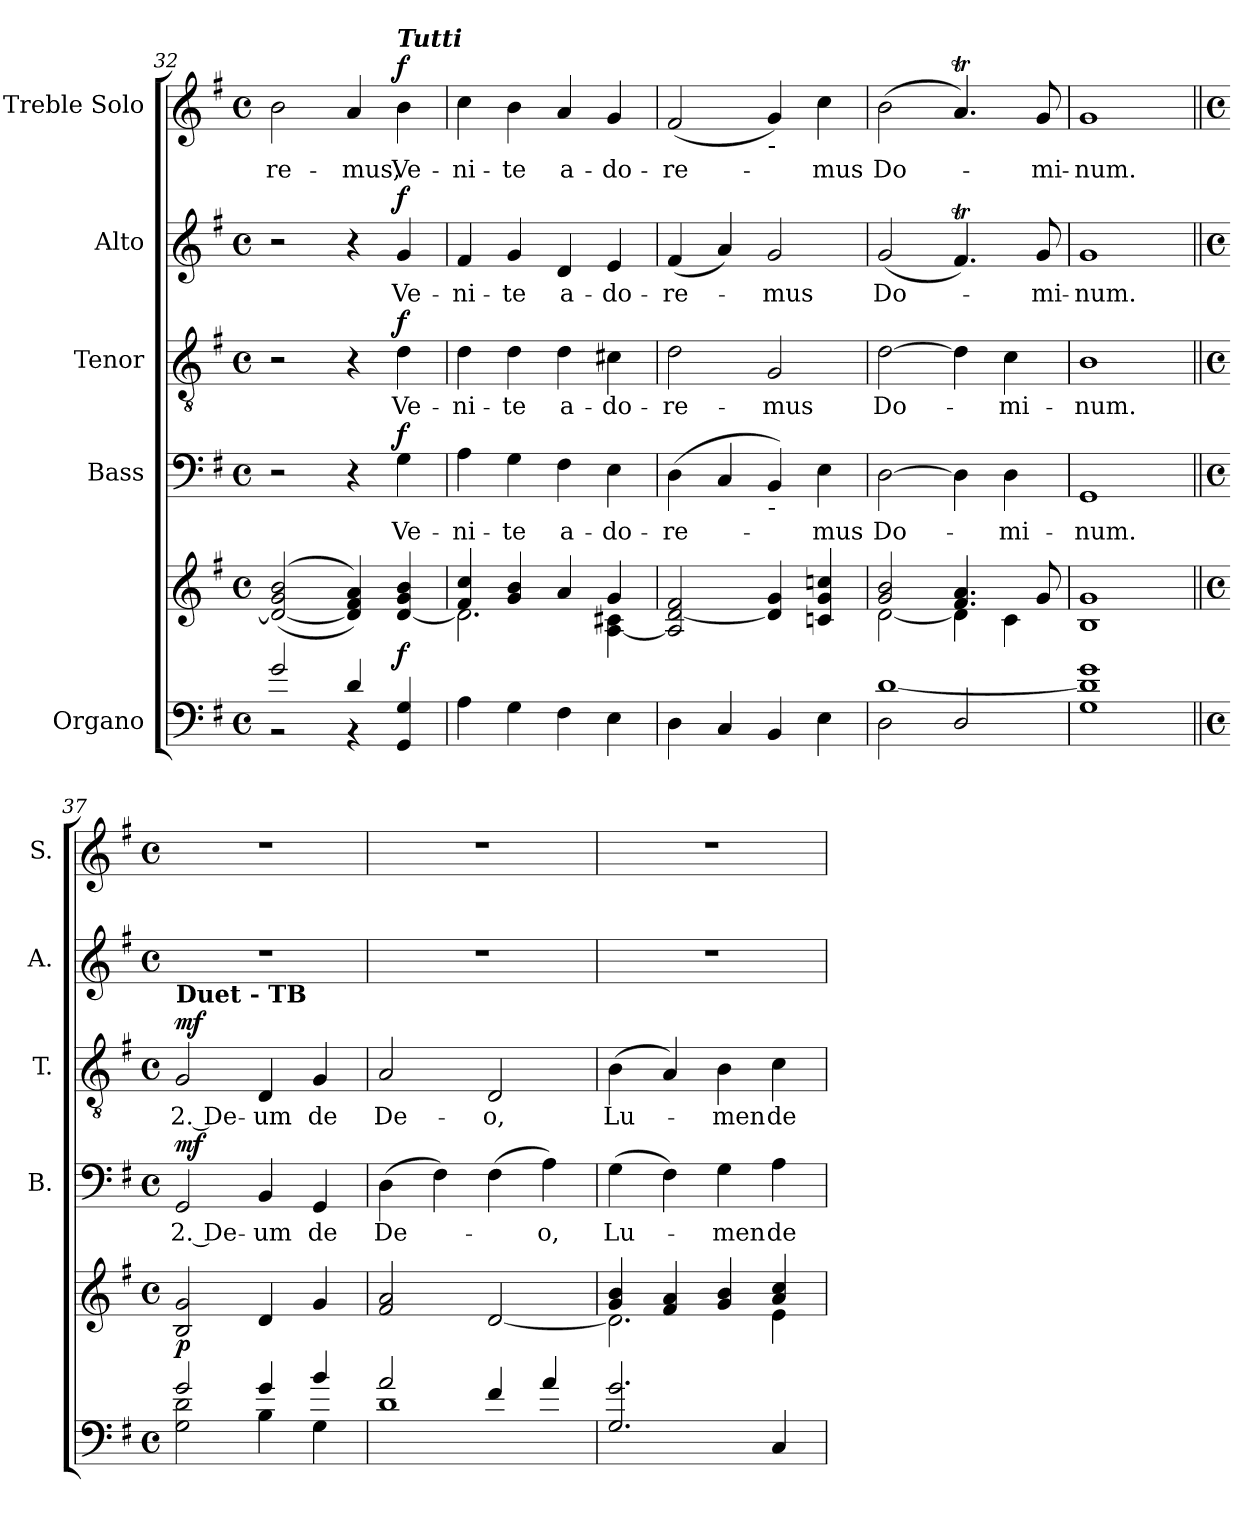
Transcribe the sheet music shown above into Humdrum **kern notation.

**kern	**kern	**dynam	**kern	**text	**dynam	**kern	**text	**dynam	**kern	**text	**dynam	**kern	**text	**dynam
*part5	*part5	*part5	*part4	*part4	*part4	*part3	*part3	*part3	*part2	*part2	*part2	*part1	*part1	*part1
*staff6	*staff5	*staff5/6	*staff4	*staff4	*staff4	*staff3	*staff3	*staff3	*staff2	*staff2	*staff2	*staff1	*staff1	*staff1
*I"Organo	*	*	*I"Bass	*	*	*I"Tenor	*	*	*I"Alto	*	*	*I"Treble Solo	*	*
*	*	*	*I'B.	*	*	*I'T.	*	*	*I'A.	*	*	*I'S.	*	*
*clefF4	*clefG2	*	*clefF4	*	*	*clefGv2	*	*	*clefG2	*	*	*clefG2	*	*
*	*	*	*	*	*	*ITrd7c12	*	*	*	*	*	*	*	*
*k[f#]	*k[f#]	*	*k[f#]	*	*	*k[f#]	*	*	*k[f#]	*	*	*k[f#]	*	*
*G:	*G:	*	*G:	*	*	*G:	*	*	*G:	*	*	*G:	*	*
*M4/4	*M4/4	*	*M4/4	*	*	*M4/4	*	*	*M4/4	*	*	*M4/4	*	*
*met(c)	*met(c)	*	*met(c)	*	*	*met(c)	*	*	*met(c)	*	*	*met(c)	*	*
*8ba	*	*	*	*	*	*	*	*	*	*	*	*	*	*
=32	=32	=32	=32	=32	=32	=32	=32	=32	=32	=32	=32	=32	=32	=32
*^	*	*	*	*	*	*	*	*	*	*	*	*	*	*
!	!	!	!	!	!	!	!	!	!	!	!	!	!	!LO:LY:b:color=#000000	!
2Gi/	2r	((2di/_< 2gi 2bi	.	2r	.	.	2r	.	.	2r	.	.	2bi\	-re-	.
!	!	!	!	!	!	!	!	!	!	!	!	!	!	!LO:LY:b:color=#000000	!
4Di/	4r	4di/] 4f#i 4ai))	.	4r	.	.	4r	.	.	4r	.	.	4ai/	-mus,	.
!	!	!	!	!	!LO:LY:b:color=#000000	!	!	!	!	!	!	!	!	!	!
!	!	!	!	!	!	!	!	!LO:LY:b:color=#000000	!	!	!	!	!	!	!
!	!	!	!	!	!	!	!	!	!	!	!LO:LY:b:color=#000000	!	!	!	!
!	!	!	!	!	!	!	!	!	!	!	!	!	!LO:TX:a:Bi:t=Tutti	!	!
!	!	!	!	!	!	!	!	!	!	!	!	!	!	!LO:LY:b:color=#000000	!
4GGGi/ 4GGi	4ryy	[<4di/ 4gi 4bi	f	4Gi\	Ve-	f	4Di\	Ve-	f	4gi/	Ve-	f	4bi\	Ve-	f
*v	*v	*	*	*	*	*	*	*	*	*	*	*	*	*	*
=33	=33	=33	=33	=33	=33	=33	=33	=33	=33	=33	=33	=33	=33	=33
*	*^	*	*	*	*	*	*	*	*	*	*	*	*	*
*^	*	*	*	*	*	*	*	*	*	*	*	*	*	*	*
!	!	!	!	!	!	!LO:LY:b:color=#000000	!	!	!	!	!	!	!	!	!	!
*v	*v	*	*	*	*	*	*	*	*	*	*	*	*	*	*	*
*^	*	*	*	*	*	*	*	*	*	*	*	*	*	*	*
!	!	!	!	!	!	!	!	!	!LO:LY:b:color=#000000	!	!	!	!	!	!	!
*v	*v	*	*	*	*	*	*	*	*	*	*	*	*	*	*	*
*^	*	*	*	*	*	*	*	*	*	*	*	*	*	*	*
!	!	!	!	!	!	!	!	!	!	!	!	!LO:LY:b:color=#000000	!	!	!	!
*v	*v	*	*	*	*	*	*	*	*	*	*	*	*	*	*	*
*^	*	*	*	*	*	*	*	*	*	*	*	*	*	*	*
!	!	!	!	!	!	!	!	!	!	!	!	!	!	!	!LO:LY:b:color=#000000	!
*v	*v	*	*	*	*	*	*	*	*	*	*	*	*	*	*	*
4AAi\	4f#i/ 4cci	2.di\]	.	4Ai\	-ni-	.	4Di\	-ni-	.	4f#i/	-ni-	.	4cci\	-ni-	.
!	!	!	!	!	!LO:LY:b:color=#000000	!	!	!	!	!	!	!	!	!	!
!	!	!	!	!	!	!	!	!LO:LY:b:color=#000000	!	!	!	!	!	!	!
!	!	!	!	!	!	!	!	!	!	!	!LO:LY:b:color=#000000	!	!	!	!
!	!	!	!	!	!	!	!	!	!	!	!	!	!	!LO:LY:b:color=#000000	!
4GGi\	4gi/ 4bi	.	.	4Gi\	-te	.	4Di\	-te	.	4gi/	-te	.	4bi\	-te	.
!	!	!	!	!	!LO:LY:b:color=#000000	!	!	!	!	!	!	!	!	!	!
!	!	!	!	!	!	!	!	!LO:LY:b:color=#000000	!	!	!	!	!	!	!
!	!	!	!	!	!	!	!	!	!	!	!LO:LY:b:color=#000000	!	!	!	!
!	!	!	!	!	!	!	!	!	!	!	!	!	!	!LO:LY:b:color=#000000	!
4FF#i\	4ai/	.	.	4F#i\	a-	.	4Di\	a-	.	4di/	a-	.	4ai/	a-	.
!	!	!	!	!	!LO:LY:b:color=#000000	!	!	!	!	!	!	!	!	!	!
!	!	!	!	!	!	!	!	!LO:LY:b:color=#000000	!	!	!	!	!	!	!
!	!	!	!	!	!	!	!	!	!	!	!LO:LY:b:color=#000000	!	!	!	!
!	!	!	!	!	!	!	!	!	!	!	!	!	!	!LO:LY:b:color=#000000	!
4EEi\	4gi/	[<4Ai\ 4c#Xi	.	4Ei\	-do-	.	4C#Xi\	-do-	.	4ei/	-do-	.	4gi/	-do-	.
*	*v	*v	*	*	*	*	*	*	*	*	*	*	*	*	*
=34	=34	=34	=34	=34	=34	=34	=34	=34	=34	=34	=34	=34	=34	=34
*	*^	*	*	*	*	*	*	*	*	*	*	*	*	*
!	!	!	!	!	!LO:LY:b:color=#000000	!	!	!	!	!	!	!	!	!	!
*	*v	*v	*	*	*	*	*	*	*	*	*	*	*	*	*
*	*^	*	*	*	*	*	*	*	*	*	*	*	*	*
!	!	!	!	!	!	!	!	!LO:LY:b:color=#000000	!	!	!	!	!	!	!
*	*v	*v	*	*	*	*	*	*	*	*	*	*	*	*	*
*	*^	*	*	*	*	*	*	*	*	*	*	*	*	*
!	!	!	!	!	!	!	!	!	!	!	!LO:LY:b:color=#000000	!	!	!	!
*	*v	*v	*	*	*	*	*	*	*	*	*	*	*	*	*
*	*^	*	*	*	*	*	*	*	*	*	*	*	*	*
!	!	!	!	!	!	!	!	!	!	!	!	!	!	!LO:LY:b:color=#000000	!
*	*v	*v	*	*	*	*	*	*	*	*	*	*	*	*	*
4DDi\	2Ai/] [<2di 2f#i	.	(4Di\	-re-	.	2Di\	-re-	.	(4f#i/	-re-	.	(2f#i/	-re-	.
4CCi/	.	.	4Ci/	.	.	.	.	.	4ai/)	.	.	.	.	.
!	!	!	!	!	!	!	!LO:LY:b:color=#000000	!	!	!	!	!	!	!
!	!	!	!	!	!	!	!	!	!	!	!	!LO:TX:b:t=-	!	!
!	!	!	!LO:TX:b:t=-	!	!	!	!	!	!	!	!	!	!	!
!	!	!	!	!	!	!	!	!	!	!LO:LY:b:color=#000000	!	!	!	!
4BBBi/	4di/] 4gi	.	4BBi/)	.	.	2GGi/	-mus	.	2gi/	-mus	.	4gi/)	.	.
!	!	!	!	!LO:LY:b:color=#000000	!	!	!	!	!	!	!	!	!	!
!	!	!	!	!	!	!	!	!	!	!	!	!	!LO:LY:b:color=#000000	!
4EEi\	4cni/ 4gi 4ccni	.	4Ei\	-mus	.	.	.	.	.	.	.	4cci\	-mus	.
=35	=35	=35	=35	=35	=35	=35	=35	=35	=35	=35	=35	=35	=35	=35
*^	*	*	*	*	*	*	*	*	*	*	*	*	*	*
*	*	*X8ba	*	*	*	*	*	*	*	*	*	*	*	*	*
*	*	*^	*	*	*	*	*	*	*	*	*	*	*	*	*
!	!	!	!	!	!	!LO:LY:b:color=#000000	!	!	!	!	!	!	!	!	!	!
!	!	!	!	!	!	!	!	!	!LO:LY:b:color=#000000	!	!	!	!	!	!	!
!	!	!	!	!	!	!	!	!	!	!	!	!LO:LY:b:color=#000000	!	!	!	!
!	!	!	!	!	!	!	!	!	!	!	!	!	!	!	!LO:LY:b:color=#000000	!
2DDi\	[>1Di	2gi/ 2bi	[<2di\	.	[>2Di\	Do-	.	[>2Di\	Do-	.	(2gi/	Do-	.	(2bi\	Do-	.
2DDi/	.	4.f#i/ 4.ai	4di\]	.	4Di\]	.	.	4Di\]	.	.	4.f#ti/)	.	.	4.aTi/)	.	.
!	!	!	!	!	!	!LO:LY:b:color=#000000	!	!	!	!	!	!	!	!	!	!
!	!	!	!	!	!	!	!	!	!LO:LY:b:color=#000000	!	!	!	!	!	!	!
.	.	.	4ci\	.	4Di\	-mi-	.	4Ci\	-mi-	.	.	.	.	.	.	.
!	!	!	!	!	!	!	!	!	!	!	!	!LO:LY:b:color=#000000	!	!	!	!
!	!	!	!	!	!	!	!	!	!	!	!	!	!	!	!LO:LY:b:color=#000000	!
.	.	8gi/	.	.	.	.	.	.	.	.	8gi/	-mi-	.	8gi/	-mi-	.
*	*	*v	*v	*	*	*	*	*	*	*	*	*	*	*	*	*
=36	=36	=36	=36	=36	=36	=36	=36	=36	=36	=36	=36	=36	=36	=36	=36
!	!	!	!	!	!LO:LY:b:color=#000000	!	!	!	!	!	!	!	!	!	!
!	!	!	!	!	!	!	!	!LO:LY:b:color=#000000	!	!	!	!	!	!	!
!	!	!	!	!	!	!	!	!	!	!	!LO:LY:b:color=#000000	!	!	!	!
!	!	!	!	!	!	!	!	!	!	!	!	!	!	!LO:LY:b:color=#000000	!
1Gi	1GGi 1Di]	1Bi 1gi	.	1GGi	-num.	.	1BBi	-num.	.	1gi	-num.	.	1gi	-num.	.
!!LO:LB:g=z
=37||	=37||	=37||	=37||	=37||	=37||	=37||	=37||	=37||	=37||	=37||	=37||	=37||	=37||	=37||	=37||
*M4/4	*	*M4/4	*	*M4/4	*	*	*M4/4	*	*	*M4/4	*	*	*M4/4	*	*
*met(c)	*	*met(c)	*	*met(c)	*	*	*met(c)	*	*	*met(c)	*	*	*met(c)	*	*
!	!	!	!	!	!LO:LY:b:color=#000000	!	!	!	!	!	!	!	!	!	!
!	!	!	!	!	!	!	!LO:TX:a:B:t=Duet - TB	!	!	!	!	!	!	!	!
!	!	!	!	!	!	!	!	!LO:LY:b:color=#000000	!	!	!	!	!	!	!
2Gi/	2GGi\ 2Di	2Bi/ 2gi	p	2GGi/	2. De-	mf	2GGi/	2. De-	mf	1r	.	.	1r	.	.
!	!	!	!	!	!LO:LY:b:color=#000000	!	!	!	!	!	!	!	!	!	!
!	!	!	!	!	!	!	!	!LO:LY:b:color=#000000	!	!	!	!	!	!	!
4Gi/	4BBi\	4di/	.	4BBi/	-um	.	4DDi/	-um	.	.	.	.	.	.	.
!	!	!	!	!	!LO:LY:b:color=#000000	!	!	!	!	!	!	!	!	!	!
!	!	!	!	!	!	!	!	!LO:LY:b:color=#000000	!	!	!	!	!	!	!
4Bi/	4GGi\	4gi/	.	4GGi/	de	.	4GGi/	de	.	.	.	.	.	.	.
=38	=38	=38	=38	=38	=38	=38	=38	=38	=38	=38	=38	=38	=38	=38	=38
!	!	!	!	!	!LO:LY:b:color=#000000	!	!	!	!	!	!	!	!	!	!
!	!	!	!	!	!	!	!	!LO:LY:b:color=#000000	!	!	!	!	!	!	!
2Ai/	1Di	2f#i/ 2ai	.	(4Di\	De-	.	2AAi/	De-	.	1r	.	.	1r	.	.
.	.	.	.	4F#i\)	.	.	.	.	.	.	.	.	.	.	.
!	!	!	!	!	!	!	!	!LO:LY:b:color=#000000	!	!	!	!	!	!	!
4F#i/	.	[<2di/	.	(4F#i\	.	.	2DDi/	-o,	.	.	.	.	.	.	.
!	!	!	!	!	!LO:LY:b:color=#000000	!	!	!	!	!	!	!	!	!	!
4Ai/	.	.	.	4Ai\)	-o,	.	.	.	.	.	.	.	.	.	.
*v	*v	*	*	*	*	*	*	*	*	*	*	*	*	*	*
=39	=39	=39	=39	=39	=39	=39	=39	=39	=39	=39	=39	=39	=39	=39
*	*^	*	*	*	*	*	*	*	*	*	*	*	*	*
!	!	!	!	!	!LO:LY:b:color=#000000	!	!	!	!	!	!	!	!	!	!
!	!	!	!	!	!	!	!	!LO:LY:b:color=#000000	!	!	!	!	!	!	!
2.GGi/ 2.Gi	4gi/ 4bi	2.di\]	.	(4Gi\	Lu-	.	(4BBi\	Lu-	.	1r	.	.	1r	.	.
.	4f#i/ 4ai	.	.	4F#i\)	.	.	4AAi/)	.	.	.	.	.	.	.	.
!	!	!	!	!	!LO:LY:b:color=#000000	!	!	!	!	!	!	!	!	!	!
!	!	!	!	!	!	!	!	!LO:LY:b:color=#000000	!	!	!	!	!	!	!
.	4gi/ 4bi	.	.	4Gi\	-men	.	4BBi\	-men	.	.	.	.	.	.	.
!	!	!	!	!	!LO:LY:b:color=#000000	!	!	!	!	!	!	!	!	!	!
!	!	!	!	!	!	!	!	!LO:LY:b:color=#000000	!	!	!	!	!	!	!
4CCi/	4ai/ 4cci	4ei\	.	4Ai\	de	.	4Ci\	de	.	.	.	.	.	.	.
*	*v	*v	*	*	*	*	*	*	*	*	*	*	*	*	*
=	=	=	=	=	=	=	=	=	=	=	=	=	=	=
*-	*-	*-	*-	*-	*-	*-	*-	*-	*-	*-	*-	*-	*-	*-
